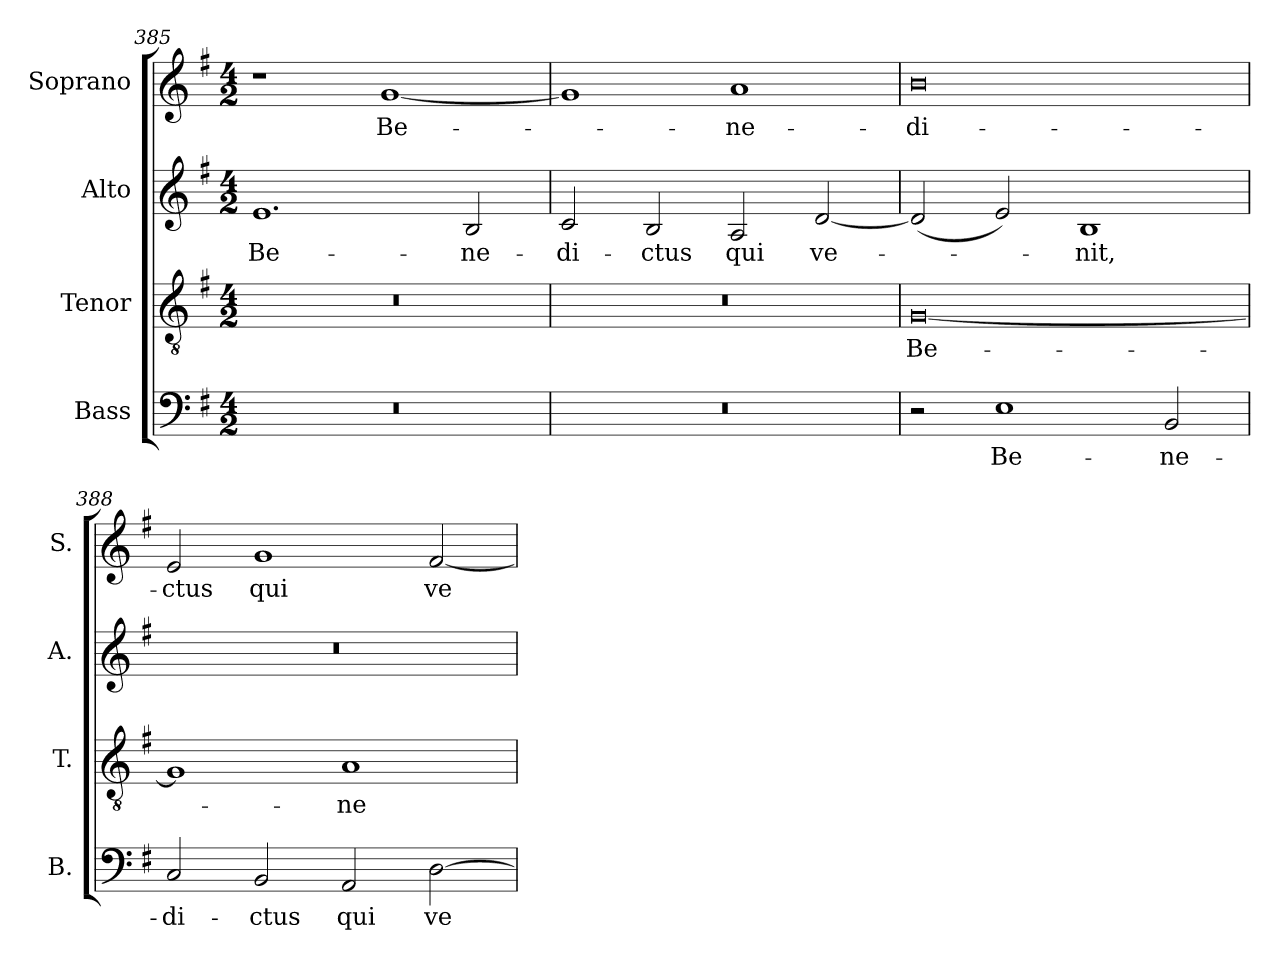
**kern	**text	**kern	**text	**kern	**text	**kern	**text
*part4	*part4	*part3	*part3	*part2	*part2	*part1	*part1
*staff4	*staff4	*staff3	*staff3	*staff2	*staff2	*staff1	*staff1
*I"Bass	*	*I"Tenor	*	*I"Alto	*	*I"Soprano	*
*I'B.	*	*I'T.	*	*I'A.	*	*I'S.	*
!!LO:LB:g=z
*clefF4	*	*clefGv2	*	*clefG2	*	*clefG2	*
*	*	*ITrd7c12	*	*	*	*	*
*k[f#]	*	*k[f#]	*	*k[f#]	*	*k[f#]	*
*G:	*	*G:	*	*G:	*	*G:	*
*M4/2	*	*M4/2	*	*M4/2	*	*M4/2	*
*MM192	*	*MM192	*	*MM192	*	*MM192	*
=385	=385	=385	=385	=385	=385	=385	=385
!LO:N:vis=1	!	!LO:N:vis=1	!	!	!	!	!
!	!	!	!	!	!LO:LY:b:color=#000000	!	!
0r	.	0r	.	1.ei	Be-	1r	.
!	!	!	!	!	!	!	!LO:LY:b:color=#000000
.	.	.	.	.	.	[1gi	Be-
!	!	!	!	!	!LO:LY:b:color=#000000	!	!
.	.	.	.	2Bi/	-ne-	.	.
=386	=386	=386	=386	=386	=386	=386	=386
!LO:N:vis=1	!	!LO:N:vis=1	!	!	!	!	!
!	!	!	!	!	!LO:LY:b:color=#000000	!	!
0r	.	0r	.	2ci/	-di-	1gi]	.
!	!	!	!	!	!LO:LY:b:color=#000000	!	!
.	.	.	.	2Bi/	-ctus	.	.
!	!	!	!	!	!LO:LY:b:color=#000000	!	!
!	!	!	!	!	!	!	!LO:LY:b:color=#000000
.	.	.	.	2Ai/	qui	1ai	-ne-
!	!	!	!	!	!LO:LY:b:color=#000000	!	!
.	.	.	.	[2di/	ve-	.	.
=387	=387	=387	=387	=387	=387	=387	=387
!	!	!	!LO:LY:b:color=#000000	!	!	!	!
!	!	!	!	!	!	!	!LO:LY:b:color=#000000
2r	.	[0GGi	Be-	(2di/]	.	0bi	-di-
!	!LO:LY:b:color=#000000	!	!	!	!	!	!
1Ei	Be-	.	.	2ei/)	.	.	.
!	!	!	!	!	!LO:LY:b:color=#000000	!	!
.	.	.	.	1Bi	-nit,	.	.
!	!LO:LY:b:color=#000000	!	!	!	!	!	!
2BBi/	-ne-	.	.	.	.	.	.
=388	=388	=388	=388	=388	=388	=388	=388
!	!LO:LY:b:color=#000000	!	!	!LO:N:vis=1	!	!	!
!	!	!	!	!	!	!	!LO:LY:b:color=#000000
2Ci/	-di-	1GGi]	.	0r	.	2ei/	-ctus
!	!LO:LY:b:color=#000000	!	!	!	!	!	!
!	!	!	!	!	!	!	!LO:LY:b:color=#000000
2BBi/	-ctus	.	.	.	.	1gi	qui
!	!LO:LY:b:color=#000000	!	!	!	!	!	!
!	!	!	!LO:LY:b:color=#000000	!	!	!	!
2AAi/	qui	1AAi	-ne-	.	.	.	.
!	!LO:LY:b:color=#000000	!	!	!	!	!	!
!	!	!	!	!	!	!	!LO:LY:b:color=#000000
[2Di\	ve-	.	.	.	.	[2f#i/	ve-
=	=	=	=	=	=	=	=
*-	*-	*-	*-	*-	*-	*-	*-
